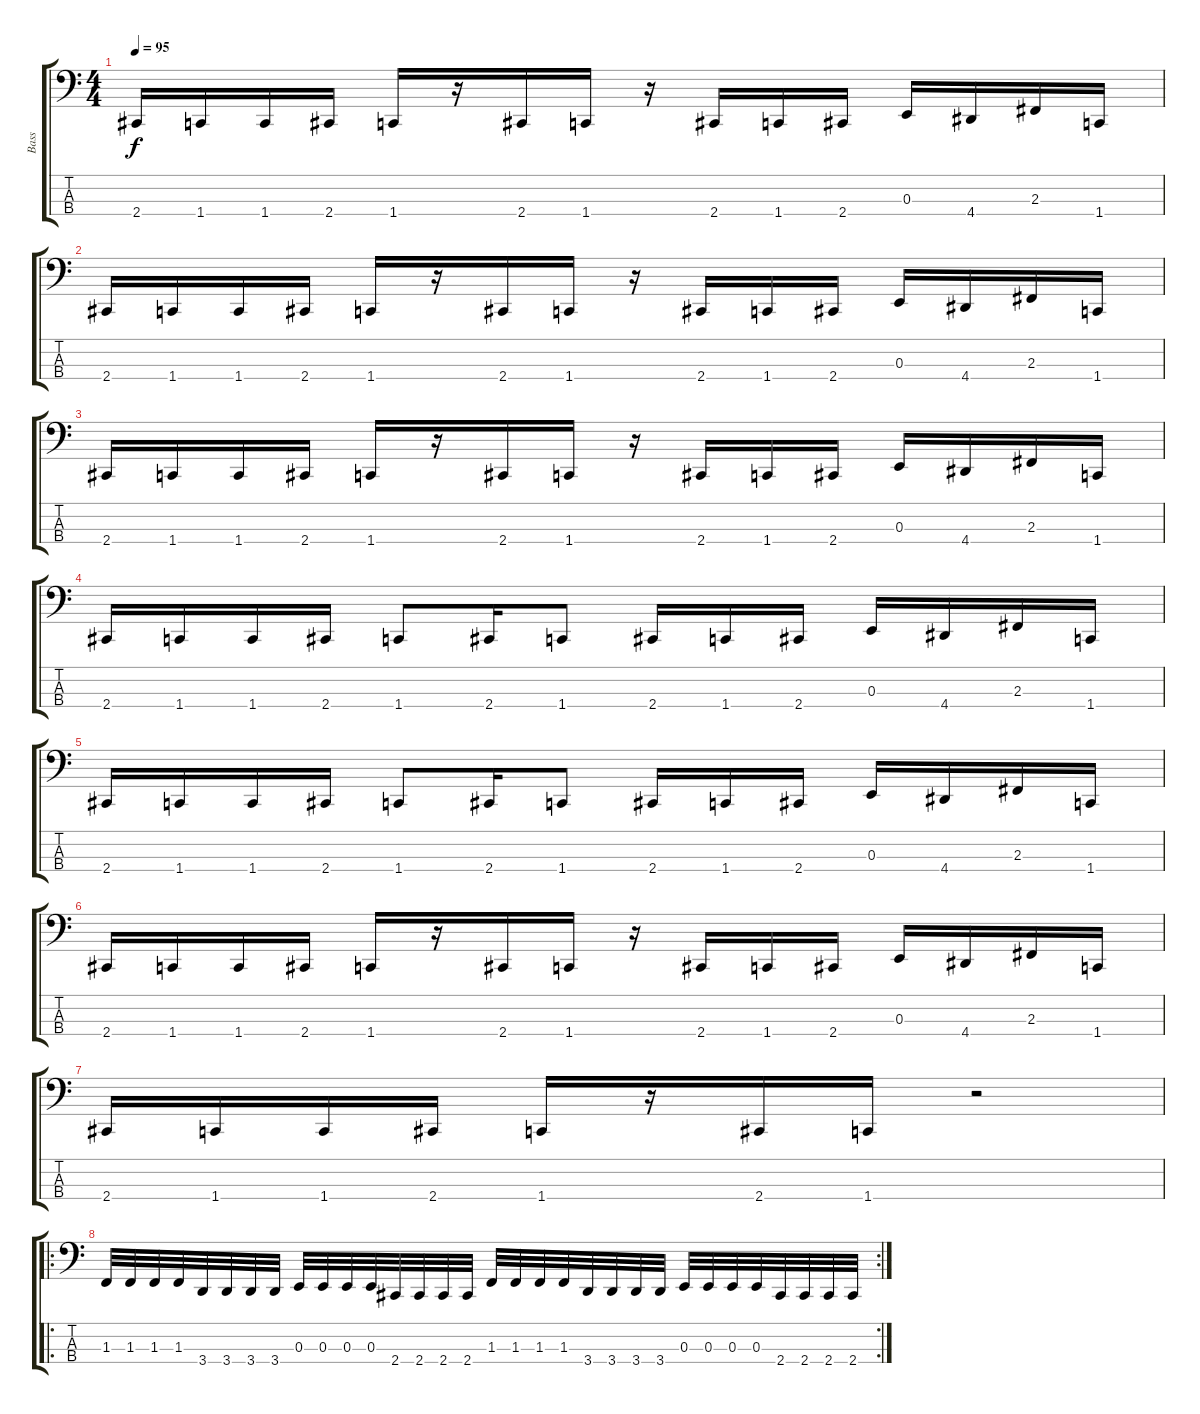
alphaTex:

\track ("Bass" "Bass") {instrument electricbasspick}
\staff {score tabs}
\tuning (D2 A1 E1 B0) {hide}
\ts (4 4)
\tempo 95
\clef f4
\ks c
2.4.16{dy f} 1.4.16 1.4.16 2.4.16 1.4.16 r.16 2.4.16 1.4.16 r.16 2.4.16 1.4.16 2.4.16 0.3.16 4.4.16 2.3.16 1.4.16 |
2.4.16 1.4.16 1.4.16 2.4.16 1.4.16 r.16 2.4.16 1.4.16 r.16 2.4.16 1.4.16 2.4.16 0.3.16 4.4.16 2.3.16 1.4.16 |
2.4.16 1.4.16 1.4.16 2.4.16 1.4.16 r.16 2.4.16 1.4.16 r.16 2.4.16 1.4.16 2.4.16 0.3.16 4.4.16 2.3.16 1.4.16 |
2.4.16 1.4.16 1.4.16 2.4.16 1.4.8 2.4.16 1.4.8 2.4.16 1.4.16 2.4.16 0.3.16 4.4.16 2.3.16 1.4.16 |
2.4.16 1.4.16 1.4.16 2.4.16 1.4.8 2.4.16 1.4.8 2.4.16 1.4.16 2.4.16 0.3.16 4.4.16 2.3.16 1.4.16 |
2.4.16 1.4.16 1.4.16 2.4.16 1.4.16 r.16 2.4.16 1.4.16 r.16 2.4.16 1.4.16 2.4.16 0.3.16 4.4.16 2.3.16 1.4.16 |
2.4.16 1.4.16 1.4.16 2.4.16 1.4.16 r.16 2.4.16 1.4.16 r.2 |
\ro
\rc 2
1.3.32 1.3.32 1.3.32 1.3.32 3.4.32 3.4.32 3.4.32 3.4.32 0.3.32 0.3.32 0.3.32 0.3.32 2.4.32 2.4.32 2.4.32 2.4.32 1.3.32 1.3.32 1.3.32 1.3.32 3.4.32 3.4.32 3.4.32 3.4.32 0.3.32 0.3.32 0.3.32 0.3.32 2.4.32 2.4.32 2.4.32 2.4.32
